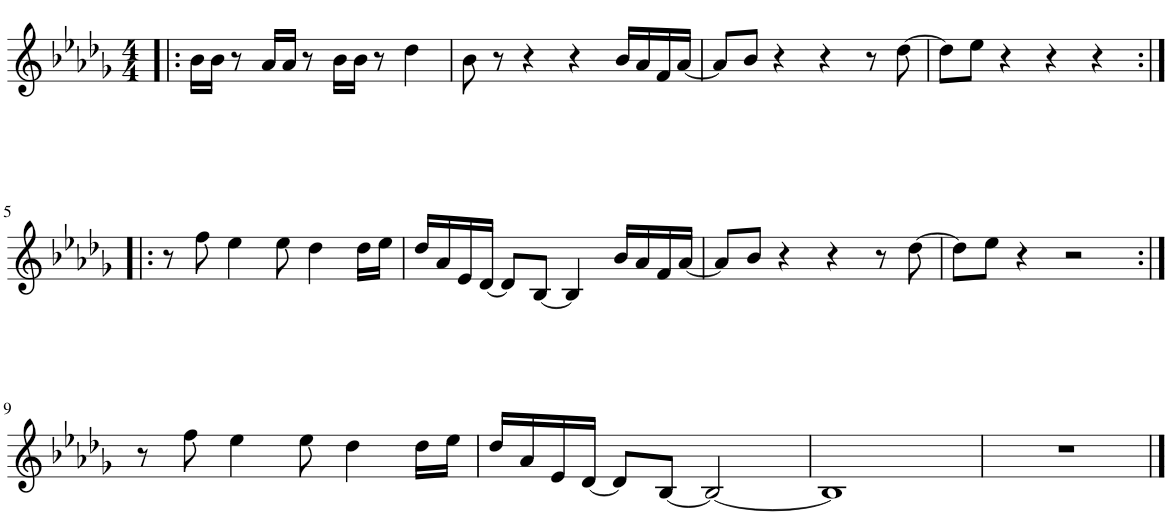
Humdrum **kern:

**kern
*part1
*staff1
*I"Piano
*I'Pno.
*clefG2
*k[b-e-a-d-g-]
*M4/4
=1!|:
16b-\LL
16b-\JJ
8r
16a-/LL
16a-/JJ
8r
16b-\LL
16b-\JJ
8r
4dd-\
=2
8b-\
8r
4r
4r
16b-/LL
16a-/
16f/
[16a-/JJ
=3
8a-/L]
8b-/J
4r
4r
8r
[8dd-\
=4
8dd-\L]
8ee-\J
4r
4r
4r
!!LO:LB:g=z
=5:|!|:
8r
8ff\
4ee-\
8ee-\
4dd-\
16dd-\LL
16ee-\JJ
=6
16dd-/LL
16a-/
16e-/
[16d-/JJ
8d-/L]
[8B-/J
4B-/]
16b-/LL
16a-/
16f/
[16a-/JJ
=7
8a-/L]
8b-/J
4r
4r
8r
[8dd-\
=8
8dd-\L]
8ee-\J
4r
2r
!!LO:LB:g=z
=9:|!
8r
8ff\
4ee-\
8ee-\
4dd-\
16dd-\LL
16ee-\JJ
=10
16dd-/LL
16a-/
16e-/
[16d-/JJ
8d-/L]
[8B-/J
2B-/_
=11
1B-]
=12
1r
==
*-
